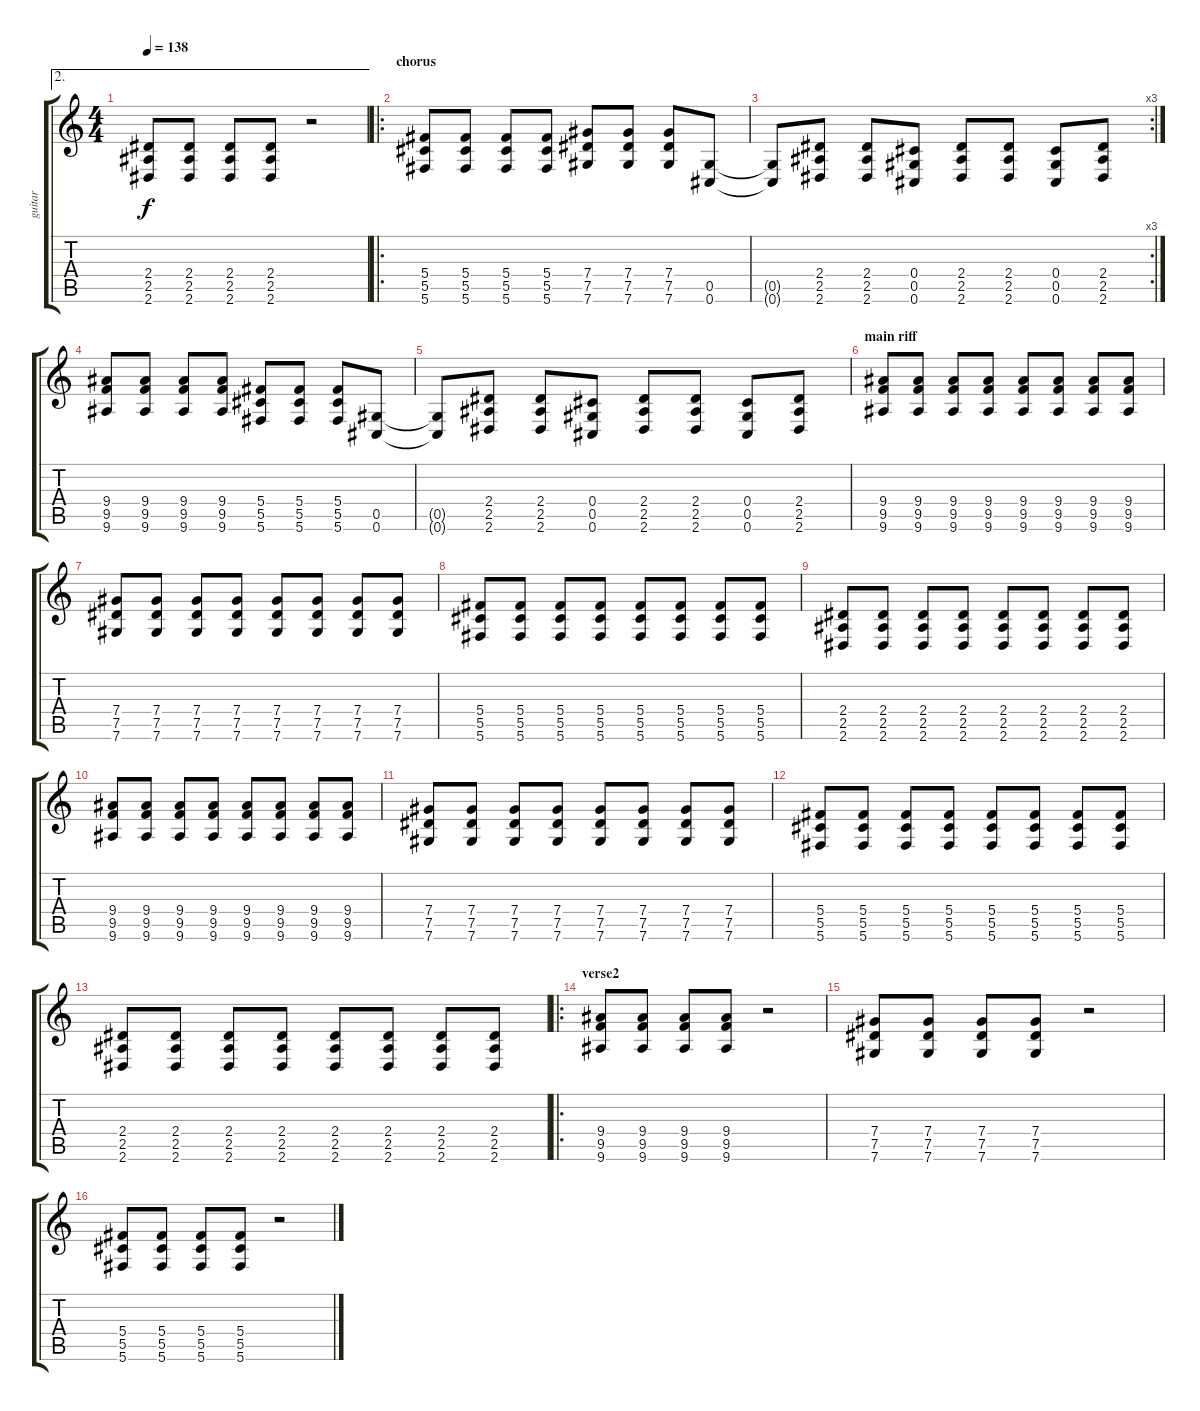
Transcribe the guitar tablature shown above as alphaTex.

\track ("guitar" "guitar") {instrument distortionguitar}
\staff {score tabs}
\tuning (Eb4 Bb3 Gb3 Db3 Ab2 Db2) {hide}
\ae 2
\ts (4 4)
\tempo 138
\clef g2
\ks c
(2.4 2.5 2.6).8{dy f} (2.4 2.5 2.6).8 (2.4 2.5 2.6).8 (2.4 2.5 2.6).8 r.2 |
\ro
\section ("" "chorus")
(5.4 5.5 5.6).8{volume 16 balance 8} (5.4 5.5 5.6).8 (5.4 5.5 5.6).8 (5.4 5.5 5.6).8 (7.4 7.5 7.6).8 (7.4 7.5 7.6).8 (7.4 7.5 7.6).8 (0.5 0.6).8 |
\rc 3
(0.5{t} 0.6{t}).8 (2.4 2.5 2.6).8 (2.4 2.5 2.6).8 (0.4 0.5 0.6).8 (2.4 2.5 2.6).8 (2.4 2.5 2.6).8 (0.4 0.5 0.6).8 (2.4 2.5 2.6).8 |
(9.4 9.5 9.6).8 (9.4 9.5 9.6).8 (9.4 9.5 9.6).8 (9.4 9.5 9.6).8 (5.4 5.5 5.6).8 (5.4 5.5 5.6).8 (5.4 5.5 5.6).8 (0.5 0.6).8 |
(0.5{t} 0.6{t}).8 (2.4 2.5 2.6).8 (2.4 2.5 2.6).8 (0.4 0.5 0.6).8 (2.4 2.5 2.6).8 (2.4 2.5 2.6).8 (0.4 0.5 0.6).8 (2.4 2.5 2.6).8 |
\section ("" "main riff")
(9.4 9.5 9.6).8{volume 13 balance 8} (9.4 9.5 9.6).8 (9.4 9.5 9.6).8 (9.4 9.5 9.6).8 (9.4 9.5 9.6).8 (9.4 9.5 9.6).8 (9.4 9.5 9.6).8 (9.4 9.5 9.6).8 |
(7.4 7.5 7.6).8 (7.4 7.5 7.6).8 (7.4 7.5 7.6).8 (7.4 7.5 7.6).8 (7.4 7.5 7.6).8 (7.4 7.5 7.6).8 (7.4 7.5 7.6).8 (7.4 7.5 7.6).8 |
(5.4 5.5 5.6).8 (5.4 5.5 5.6).8 (5.4 5.5 5.6).8 (5.4 5.5 5.6).8 (5.4 5.5 5.6).8 (5.4 5.5 5.6).8 (5.4 5.5 5.6).8 (5.4 5.5 5.6).8 |
(2.4 2.5 2.6).8 (2.4 2.5 2.6).8 (2.4 2.5 2.6).8 (2.4 2.5 2.6).8 (2.4 2.5 2.6).8 (2.4 2.5 2.6).8 (2.4 2.5 2.6).8 (2.4 2.5 2.6).8 |
(9.4 9.5 9.6).8{volume 13 balance 8} (9.4 9.5 9.6).8 (9.4 9.5 9.6).8 (9.4 9.5 9.6).8 (9.4 9.5 9.6).8 (9.4 9.5 9.6).8 (9.4 9.5 9.6).8 (9.4 9.5 9.6).8 |
(7.4 7.5 7.6).8 (7.4 7.5 7.6).8 (7.4 7.5 7.6).8 (7.4 7.5 7.6).8 (7.4 7.5 7.6).8 (7.4 7.5 7.6).8 (7.4 7.5 7.6).8 (7.4 7.5 7.6).8 |
(5.4 5.5 5.6).8 (5.4 5.5 5.6).8 (5.4 5.5 5.6).8 (5.4 5.5 5.6).8 (5.4 5.5 5.6).8 (5.4 5.5 5.6).8 (5.4 5.5 5.6).8 (5.4 5.5 5.6).8 |
(2.4 2.5 2.6).8 (2.4 2.5 2.6).8 (2.4 2.5 2.6).8 (2.4 2.5 2.6).8 (2.4 2.5 2.6).8 (2.4 2.5 2.6).8 (2.4 2.5 2.6).8 (2.4 2.5 2.6).8 |
\ro
\section ("" "verse2")
(9.4 9.5 9.6).8 (9.4 9.5 9.6).8 (9.4 9.5 9.6).8 (9.4 9.5 9.6).8 r.2 |
(7.4 7.5 7.6).8 (7.4 7.5 7.6).8 (7.4 7.5 7.6).8 (7.4 7.5 7.6).8 r.2 |
(5.4 5.5 5.6).8 (5.4 5.5 5.6).8 (5.4 5.5 5.6).8 (5.4 5.5 5.6).8 r.2
